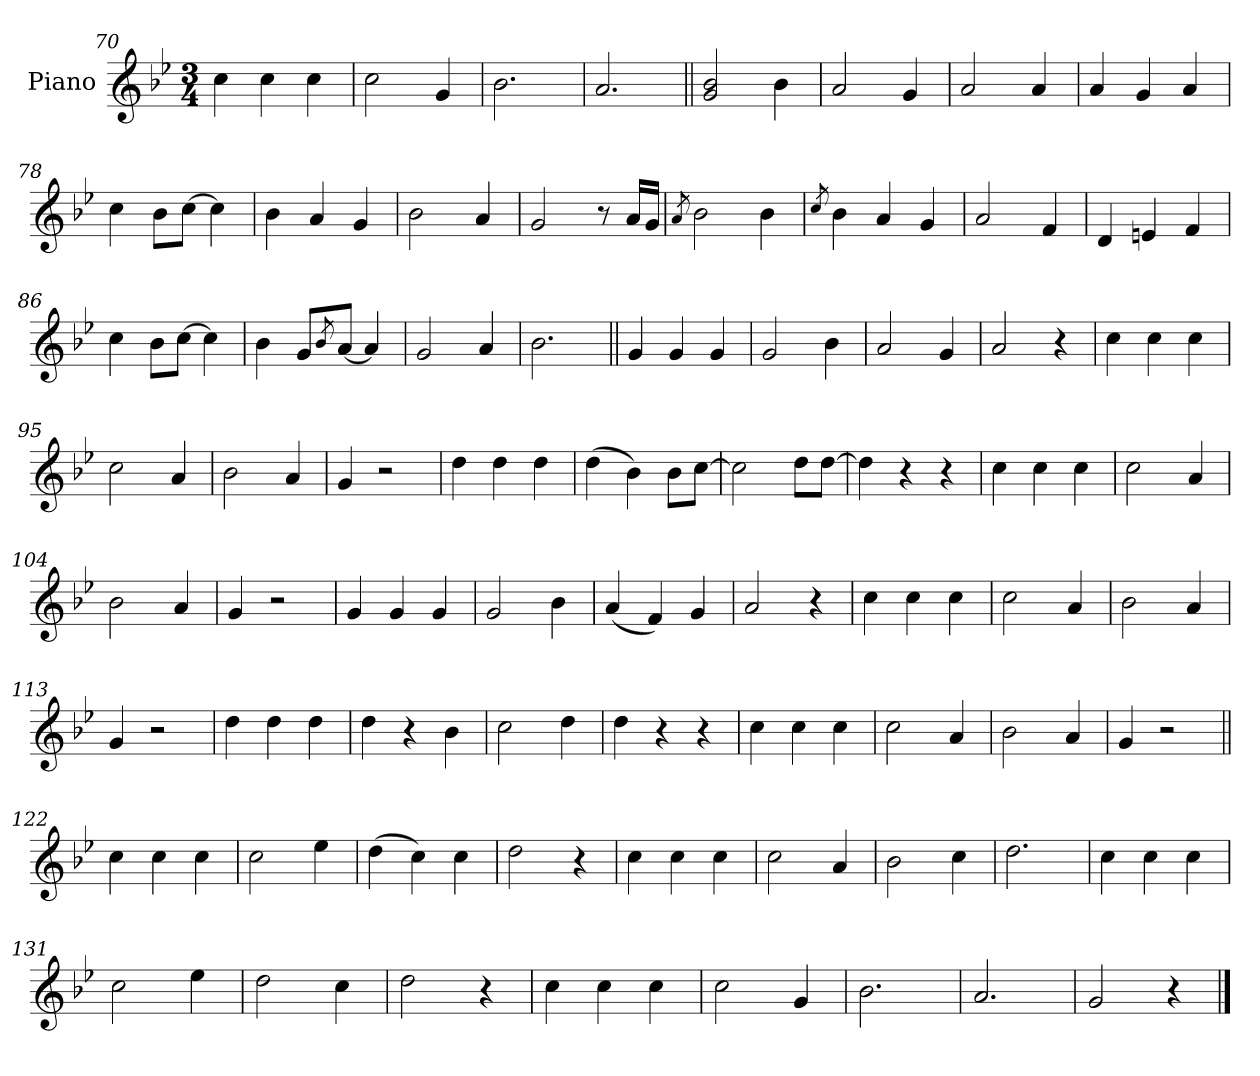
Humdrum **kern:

**kern
*part1
*staff1
*I"Piano
*I'Pno.
*clefG2
*k[b-e-]
*M3/4
=70
4cc
4cc
4cc
=71
2cc
4g
=72
2.b-
=73
2.a
=74||
2g 2b-!
4b-!
=75
2a!
4g!
=76
2a!
4a!
=77
4a!
4g!
4a!
=78
4cc!
8b-!L
[8cc!J
4cc!]
=79
4b-!
4a!
4g!
=80
2b-!
4a!
=81
2g!
8r
16a!LL
16g!JJ
=82
8qa
2b-!
4b-!
=83
8qcc
4b-!
4a!
4g!
=84
2a!
4f!
=85
4d!
4en!
4f!
=86
4cc!
8b-!L
[8cc!J
4cc!]
=87
4b-!
8g!L
8qb-
[8a!J
4a!]
=88
2g!
4a!
=89
2.b-!
=90||
4g
4g
4g
=91
2g
4b-
=92
2a
4g
=93
2a
4r
=94
4cc
4cc
4cc
=95
2cc
4a
=96
2b-
4a
=97
4g
2r
=98
4dd
4dd
4dd
=99
(>4dd
4b-)
8b-L
[8ccJ
=100
2cc]
8ddL
[8ddJ
=101
4dd]
4r
4r
=102
4cc
4cc
4cc
=103
2cc
4a
=104
2b-
4a
=105
4g
2r
=106
4g
4g
4g
=107
2g
4b-
=108
(<4a
4f)
4g
=109
2a
4r
=110
4cc
4cc
4cc
=111
2cc
4a
=112
2b-
4a
=113
4g
2r
=114
4dd
4dd
4dd
=115
4dd
4r
4b-
=116
2cc
4dd
=117
4dd
4r
4r
=118
4cc
4cc
4cc
=119
2cc
4a
=120
2b-
4a
=121
4g
2r
=122||
4cc
4cc
4cc
=123
2cc
4ee-
=124
(>4dd
4cc)
4cc
=125
2dd
4r
=126
4cc
4cc
4cc
=127
2cc
4a
=128
2b-
4cc
=129
2.dd
=130
4cc
4cc
4cc
=131
2cc
4ee-
=132
2dd
4cc
=133
2dd
4r
=134
4cc
4cc
4cc
=135
2cc
4g
=136
2.b-
=137
2.a
=138
2g
4r
==
*-
